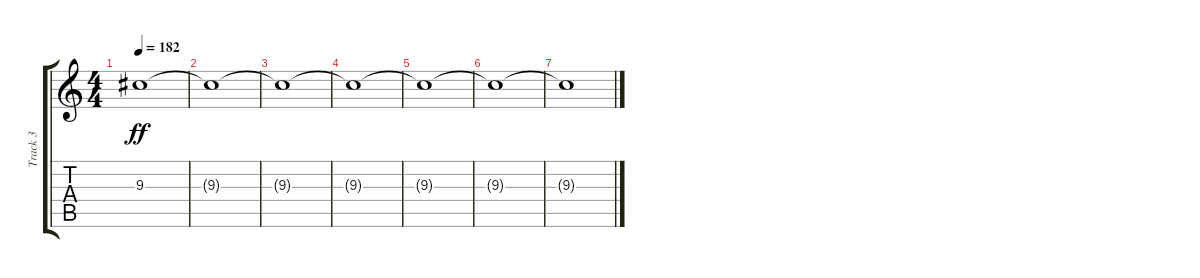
\track ("Track 3" "Track 3") {instrument distortionguitar}
\staff {score tabs}
\tuning (Db4 Ab3 E3 B2 Gb2 Db2) {hide}
\ts (4 4)
\tempo 182
\clef g2
\ks c
9.3.1{dy ff} |
9.3{t}.1{volume 13} |
9.3{t}.1{volume 11} |
9.3{t}.1{volume 9} |
9.3{t}.1{volume 7} |
9.3{t}.1{volume 5} |
9.3{t}.1{volume 3}
